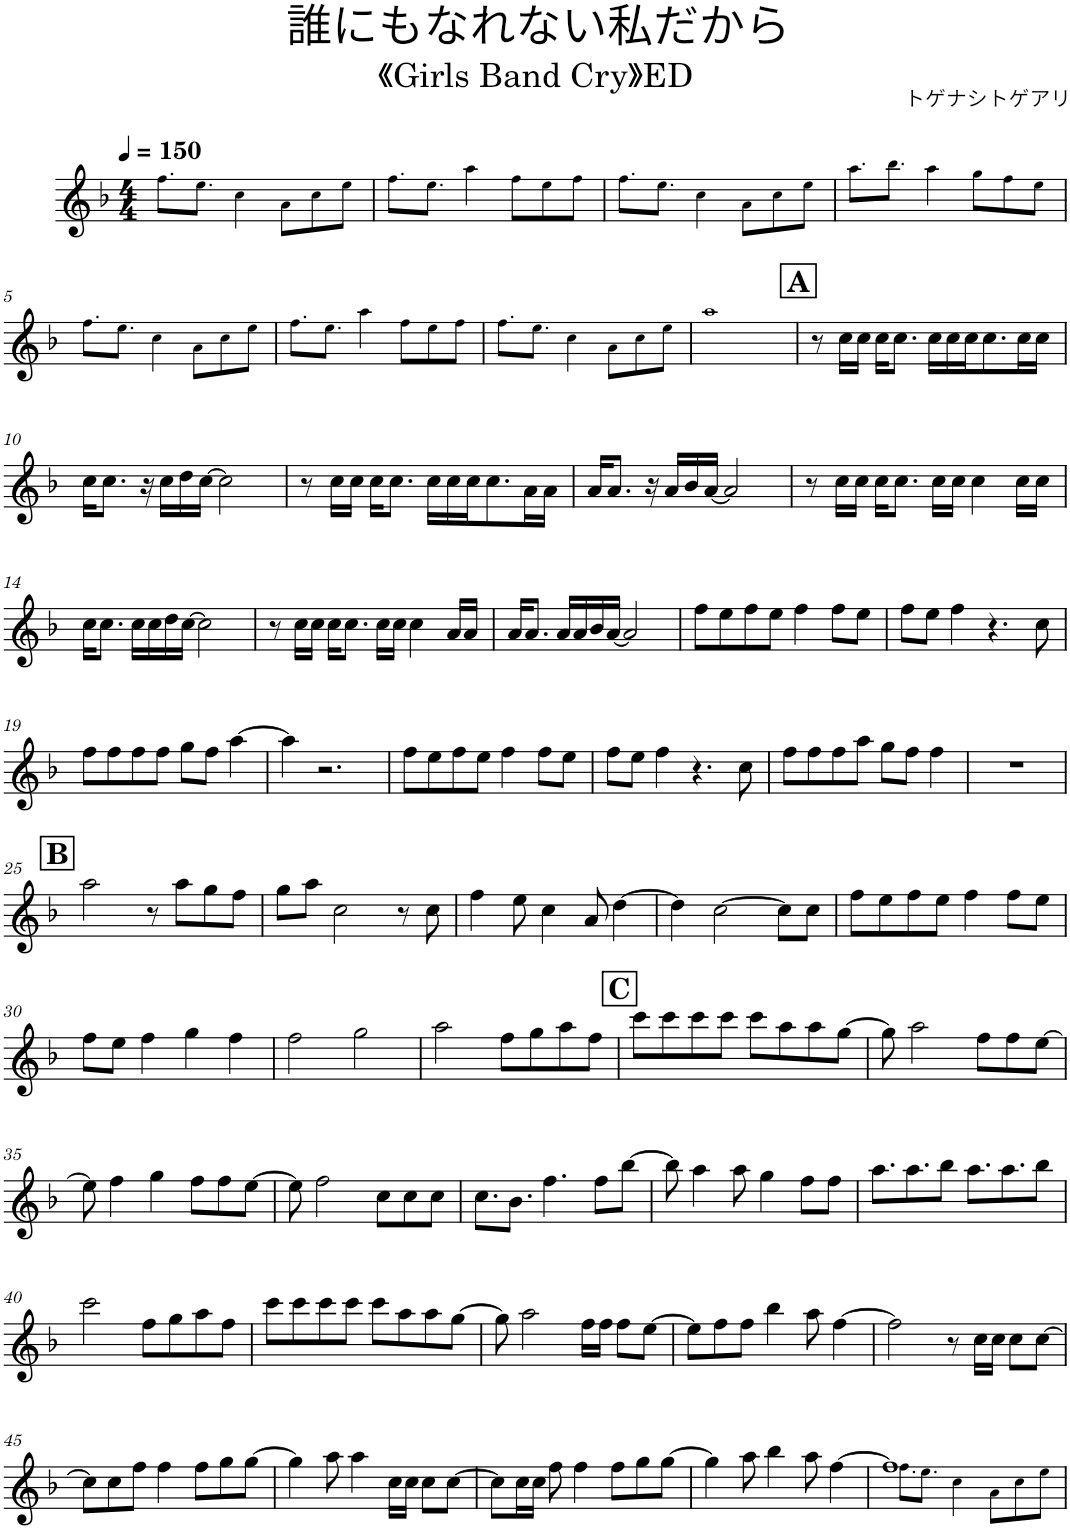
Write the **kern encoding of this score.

**kern
*part1
*staff1
*I"Piano
*I'Pno.
*clefG2
*k[b-]
*M4/4
*MM150
=1
8.ff!\L
8.ee!\J
4cc!\
8a!\L
8cc!\
8ee!\J
=2
8.ff!\L
8.ee!\J
4aa!\
8ff!\L
8ee!\
8ff!\J
=3
8.ff!\L
8.ee!\J
4cc!\
8a!\L
8cc!\
8ee!\J
=4
8.aa!\L
8.bb-!\J
4aa!\
8gg!\L
8ff!\
8ee!\J
!!LO:LB:g=z
=5
8.ff!\L
8.ee!\J
4cc!\
8a!\L
8cc!\
8ee!\J
=6
8.ff!\L
8.ee!\J
4aa!\
8ff!\L
8ee!\
8ff!\J
=7
8.ff!\L
8.ee!\J
4cc!\
8a!\L
8cc!\
8ee!\J
=8
1aa!
!!LO:REH:place=s1:a:B:cj:fs=14:t=A
=9
8r
16cc\LL
16cc\JJ
16cc\KL
8.cc\J
16cc\LL
16cc\
16cc\J
8.cc\
16cc\L
16cc\JJ
!!LO:LB:g=z
=10
16cc\KL
8.cc\J
16r
16cc\LL
16dd\
[16cc\JJ
2cc\]
=11
8r
16cc\LL
16cc\JJ
16cc\KL
8.cc\J
16cc\LL
16cc\
16cc\J
8.cc\
16a\L
16a\JJ
=12
16a/KL
8.a/J
16r
16a/LL
16b-/
[16a/JJ
2a/]
=13
8r
16cc\LL
16cc\JJ
16cc\KL
8.cc\J
16cc\LL
16cc\JJ
4cc\
16cc\LL
16cc\JJ
!!LO:LB:g=z
=14
16cc\KL
8.cc\J
16cc\LL
16cc\
16dd\
[16cc\JJ
2cc\]
=15
8r
16cc\LL
16cc\JJ
16cc\KL
8.cc\J
16cc\LL
16cc\JJ
4cc\
16a/LL
16a/JJ
=16
16a/KL
8.a/J
16a/LL
16a/
16b-/
[16a/JJ
2a/]
=17
8ff\L
8ee\
8ff\
8ee\J
4ff\
8ff\L
8ee\J
=18
8ff\L
8ee\J
4ff\
4.r
8cc\
!!LO:LB:g=z
=19
8ff\L
8ff\
8ff\
8ff\J
8gg\L
8ff\J
[4aa\
=20
4aa\]
2.r
=21
8ff\L
8ee\
8ff\
8ee\J
4ff\
8ff\L
8ee\J
=22
8ff\L
8ee\J
4ff\
4.r
8cc\
=23
8ff\L
8ff\
8ff\
8aa\J
8gg\L
8ff\J
4ff\
=24
1r
!!LO:LB:g=z
!!LO:REH:place=s1:a:B:cj:fs=14:t=B
=25
2aa\
8r
8aa\L
8gg\
8ff\J
=26
8gg\L
8aa\J
2cc\
8r
8cc\
=27
4ff\
8ee\
4cc\
8a/
[4dd\
=28
4dd\]
[2cc\
8cc\L]
8cc\J
=29
8ff\L
8ee\
8ff\
8ee\J
4ff\
8ff\L
8ee\J
!!LO:LB:g=z
=30
8ff\L
8ee\J
4ff\
4gg\
4ff\
=31
2ff\
2gg\
=32
2aa\
8ff\L
8gg\
8aa\
8ff\J
!!LO:REH:place=s1:a:B:cj:fs=14:t=C
=33
8ccc\L
8ccc\
8ccc\
8ccc\J
8ccc\L
8aa\
8aa\
[8gg\J
=34
8gg\]
2aa\
8ff\L
8ff\
[8ee\J
!!LO:LB:g=z
=35
8ee\]
4ff\
4gg\
8ff\L
8ff\
[8ee\J
=36
8ee\]
2ff\
8cc\L
8cc\
8cc\J
=37
8.cc\L
8.b-\J
4.ff\
8ff\L
[8bb-\J
=38
8bb-\]
4aa\
8aa\
4gg\
8ff\L
8ff\J
=39
8.aa\L
8.aa\
8bb-\J
8.aa\L
8.aa\
8bb-\J
!!LO:LB:g=z
=40
2ccc\
8ff\L
8gg\
8aa\
8ff\J
=41
8ccc\L
8ccc\
8ccc\
8ccc\J
8ccc\L
8aa\
8aa\
[8gg\J
=42
8gg\]
2aa\
16ff\LL
16ff\JJ
8ff\L
[8ee\J
=43
8ee\L]
8ff\
8ff\J
4bb-\
8aa\
[4ff\
=44
2ff\]
8r
16cc\LL
16cc\JJ
8cc\L
[8cc\J
!!LO:LB:g=z
=45
8cc\L]
8cc\
8ff\J
4ff\
8ff\L
8gg\
[8gg\J
=46
4gg\]
8aa\
4aa\
16cc\LL
16cc\JJ
8cc\L
[8cc\J
=47
8cc\L]
16cc\L
16cc\JJ
8ff\
4ff\
8ff\L
8gg\
[8gg\J
=48
4gg\]
8aa\
4bb-\
8aa\
[4ff\
=49
*^
1ff]	8.ff!\L
.	8.ee!\J
.	4cc!\
.	8a!\L
.	8cc!\
.	8ee!\J
*v	*v
=
*-
